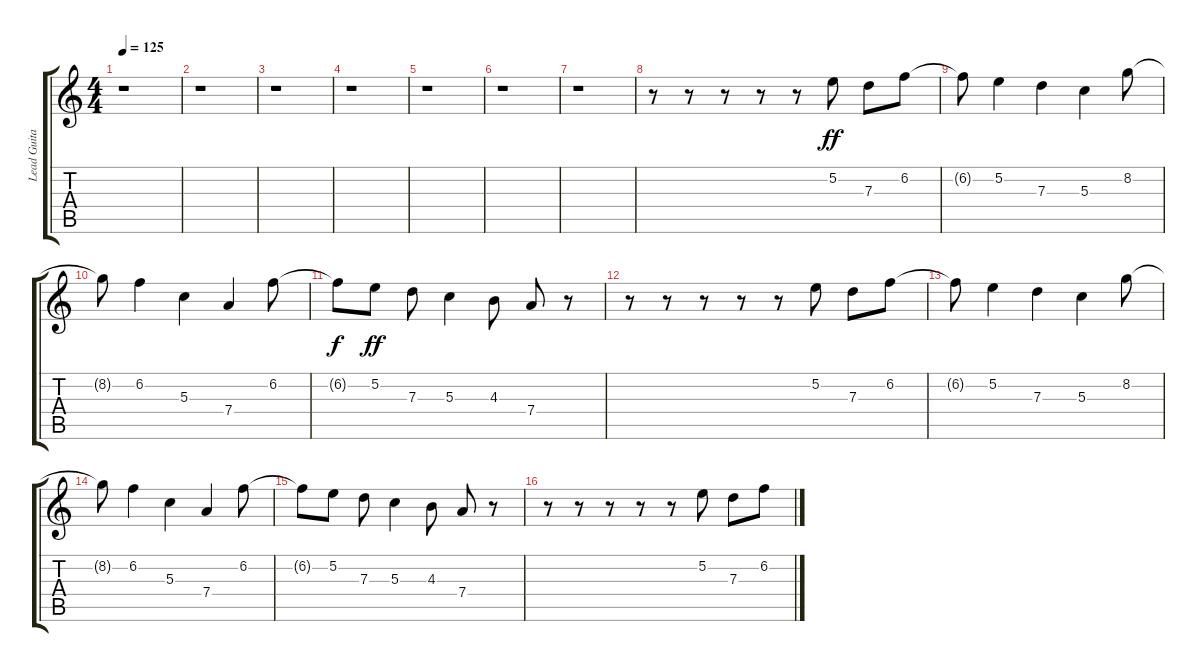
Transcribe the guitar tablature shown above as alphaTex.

\track ("Lead Guitar" "Lead Guita") {instrument distortionguitar}
\staff {score tabs}
\tuning (E4 B3 G3 D3 A2 D2) {hide}
\ts (4 4)
\tempo 125
\clef g2
\ks c
r.1{dy ff} |
r.1 |
r.1 |
r.1 |
r.1 |
r.1 |
r.1 |
r.8 r.8 r.8 r.8 r.8 5.2.8 7.3.8 6.2.8 |
6.2{t}.8 5.2.4 7.3.4 5.3.4 8.2.8 |
8.2{t}.8 6.2.4 5.3.4 7.4.4 6.2.8 |
6.2{t}.8{dy f} 5.2.8{dy ff} 7.3.8 5.3.4 4.3.8 7.4.8 r.8 |
r.8 r.8 r.8 r.8 r.8 5.2.8 7.3.8 6.2.8 |
6.2{t}.8 5.2.4 7.3.4 5.3.4 8.2.8 |
8.2{t}.8 6.2.4 5.3.4 7.4.4 6.2.8 |
6.2{t}.8 5.2.8 7.3.8 5.3.4 4.3.8 7.4.8 r.8 |
r.8 r.8 r.8 r.8 r.8 5.2.8 7.3.8 6.2.8
